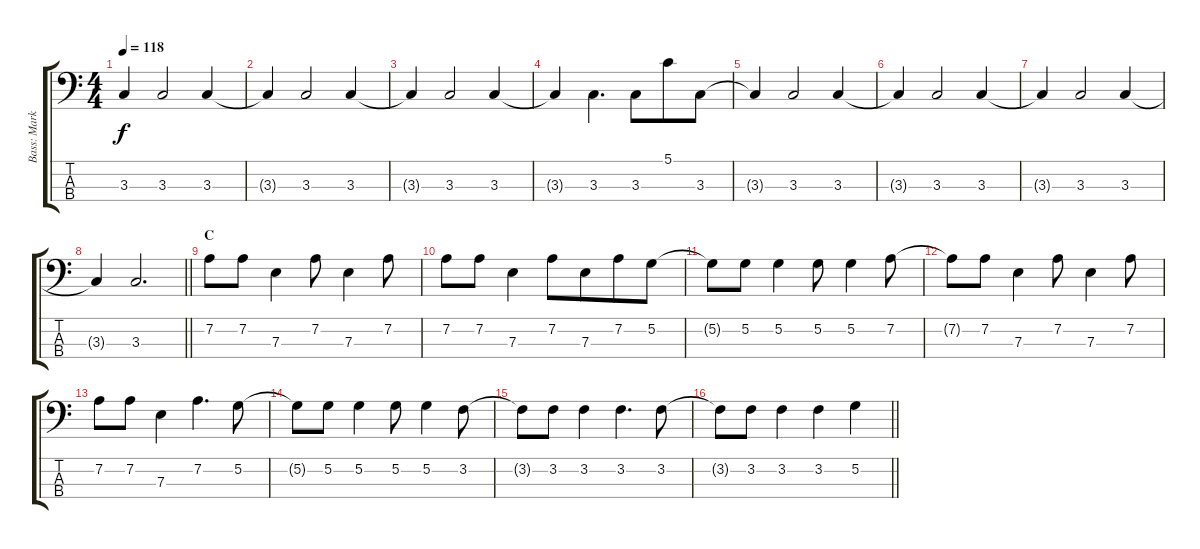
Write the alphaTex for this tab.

\track ("Bass: Mark" "Bass: Mark") {instrument synthbass2}
\staff {score tabs}
\tuning (G2 D2 A1 E1) {hide}
\ts (4 4)
\tempo 118
\clef f4
\ks c
3.3{t}.4{dy f} 3.3.2 3.3.4 |
3.3{t}.4 3.3.2 3.3.4 |
3.3{t}.4 3.3.2 3.3.4 |
3.3{t}.4 3.3.4{d beam merge} 3.3.8{beam merge} 5.1.8 3.3.8 |
3.3{t}.4 3.3.2 3.3.4 |
3.3{t}.4 3.3.2 3.3.4 |
3.3{t}.4 3.3.2 3.3.4 |
\barLineRight lightlight
3.3{t}.4 3.3.2{d} |
\section ("" "C")
7.2.8 7.2.8 7.3.4 7.2.8 7.3.4 7.2.8 |
7.2.8 7.2.8 7.3.4 7.2.8 7.3.8{beam merge} 7.2.8 5.2.8 |
5.2{t}.8 5.2.8 5.2.4 5.2.8 5.2.4 7.2.8 |
7.2{t}.8 7.2.8 7.3.4 7.2.8 7.3.4 7.2.8 |
7.2.8 7.2.8 7.3.4 7.2.4{d} 5.2.8 |
5.2{t}.8 5.2.8 5.2.4 5.2.8 5.2.4 3.2.8 |
3.2{t}.8 3.2.8 3.2.4 3.2.4{d} 3.2.8 |
\barLineRight lightlight
3.2{t}.8 3.2.8 3.2.4 3.2.4 5.2.4
